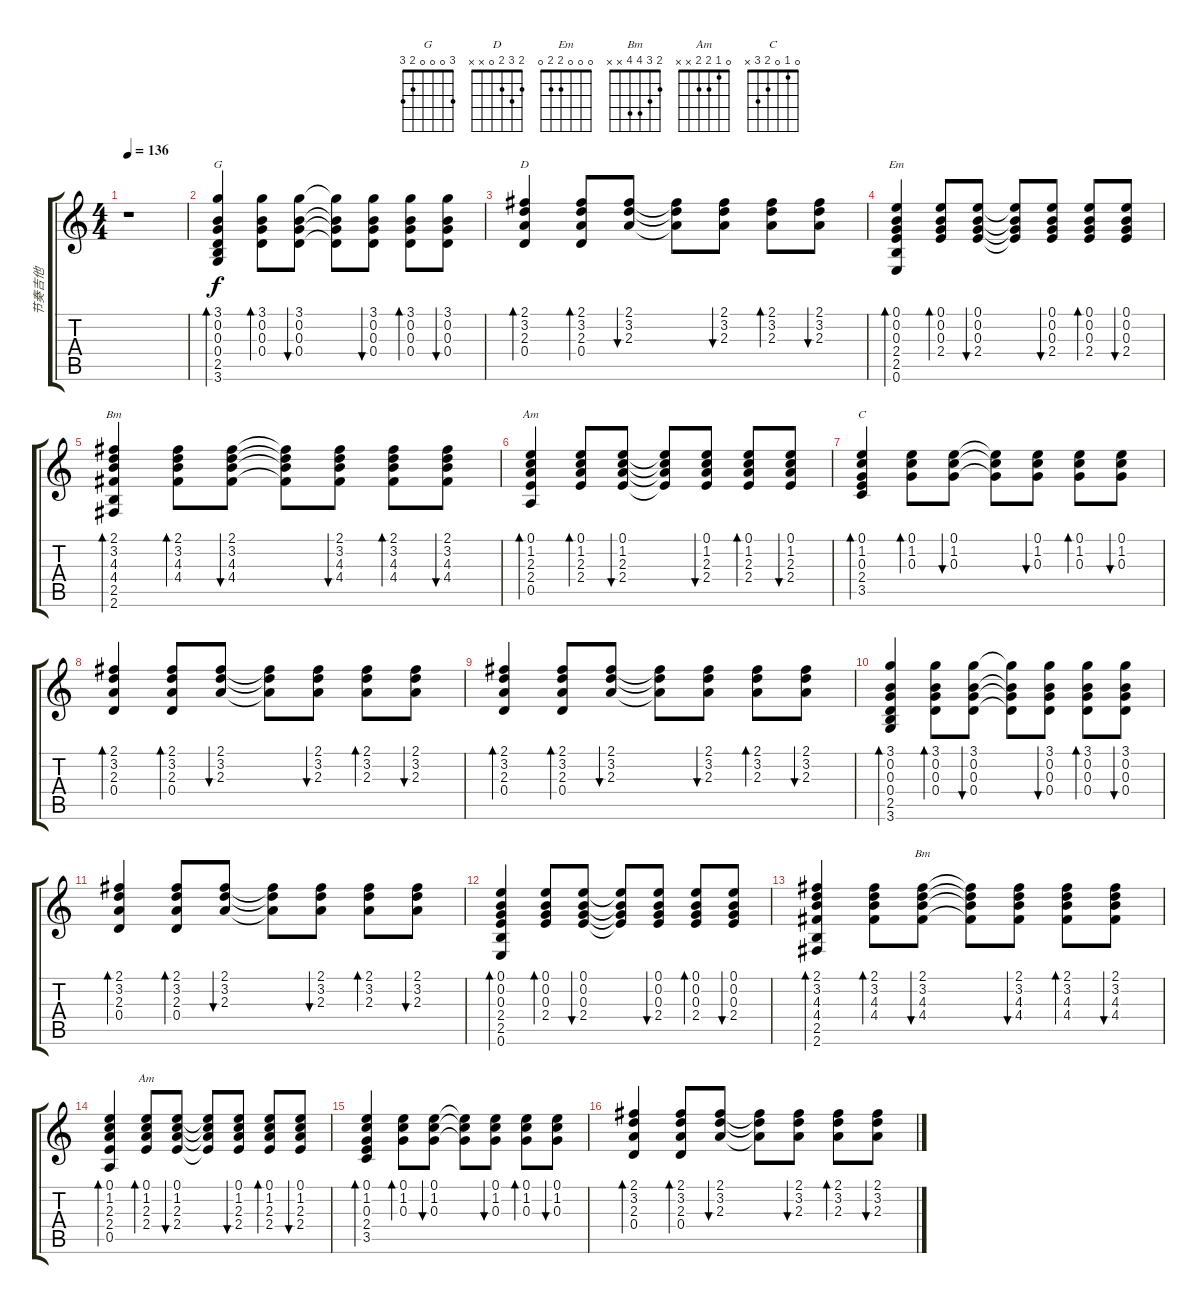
\track ("节奏吉他" "节奏吉他") {instrument electricguitarclean}
\staff {score tabs}
\tuning (E4 B3 G3 D3 A2 E2) {hide}
\chord ("G" 3 0 0 0 2 3)
\chord ("D" 2 3 2 0 x x)
\chord ("Em" 0 0 0 2 2 0)
\chord ("Bm" 2 3 4 4 2 2) {barre 2}
\chord ("Am" 0 1 2 2 0 x)
\chord ("C" 0 1 0 2 3 x)
\chord ("Bm" 2 3 4 4 x x)
\chord ("Am" 0 1 2 2 x x)
\ts (4 4)
\tempo 136
\clef g2
\ks c
r.1{dy f instrument electricguitarclean} |
(3.1 0.2 0.3 0.4 2.5 3.6).4{bd 60 ch "G"} (3.1 0.2 0.3 0.4).8{bd 60} (3.1 0.2 0.3 0.4).8{bu 60} (3.1{t} 0.2{t} 0.3{t} 0.4{t}).8 (3.1 0.2 0.3 0.4).8{bu 60} (3.1 0.2 0.3 0.4).8{bd 60} (3.1 0.2 0.3 0.4).8{bu 60} |
(2.1 3.2 2.3 0.4).4{bd 60 ch "D"} (2.1 3.2 2.3 0.4).8{bd 60} (2.1 3.2 2.3).8{bu 60} (2.1{t} 3.2{t} 2.3{t}).8 (2.1 3.2 2.3).8{bu 60} (2.1 3.2 2.3).8{bd 60} (2.1 3.2 2.3).8{bu 60} |
(0.1 0.2 0.3 2.4 2.5 0.6).4{bd 60 ch "Em"} (0.1 0.2 0.3 2.4).8{bd 60} (0.1 0.2 0.3 2.4).8{bu 60} (0.1{t} 0.2{t} 0.3{t} 2.4{t}).8 (0.1 0.2 0.3 2.4).8{bu 60} (0.1 0.2 0.3 2.4).8{bd 60} (0.1 0.2 0.3 2.4).8{bu 60} |
(2.1 3.2 4.3 4.4 2.5 2.6).4{bd 60 ch "Bm"} (2.1 3.2 4.3 4.4).8{bd 60} (2.1 3.2 4.3 4.4).8{bu 60} (2.1{t} 3.2{t} 4.3{t} 4.4{t}).8 (2.1 3.2 4.3 4.4).8{bu 60} (2.1 3.2 4.3 4.4).8{bd 60} (2.1 3.2 4.3 4.4).8{bu 60} |
(0.1 1.2 2.3 2.4 0.5).4{bd 60 ch "Am"} (0.1 1.2 2.3 2.4).8{bd 60} (0.1 1.2 2.3 2.4).8{bu 60} (0.1{t} 1.2{t} 2.3{t} 2.4{t}).8 (0.1 1.2 2.3 2.4).8{bu 60} (0.1 1.2 2.3 2.4).8{bd 60} (0.1 1.2 2.3 2.4).8{bu 60} |
(0.1 1.2 0.3 2.4 3.5).4{bd 60 ch "C"} (0.1 1.2 0.3).8{bd 60} (0.1 1.2 0.3).8{bu 60} (0.1{t} 1.2{t} 0.3{t}).8 (0.1 1.2 0.3).8{bu 60} (0.1 1.2 0.3).8{bd 60} (0.1 1.2 0.3).8{bu 60} |
(2.1 3.2 2.3 0.4).4{bd 60} (2.1 3.2 2.3 0.4).8{bd 60} (2.1 3.2 2.3).8{bu 60} (2.1{t} 3.2{t} 2.3{t}).8 (2.1 3.2 2.3).8{bu 60} (2.1 3.2 2.3).8{bd 60} (2.1 3.2 2.3).8{bu 60} |
(2.1 3.2 2.3 0.4).4{bd 60} (2.1 3.2 2.3 0.4).8{bd 60} (2.1 3.2 2.3).8{bu 60} (2.1{t} 3.2{t} 2.3{t}).8 (2.1 3.2 2.3).8{bu 60} (2.1 3.2 2.3).8{bd 60} (2.1 3.2 2.3).8{bu 60} |
(3.1 0.2 0.3 0.4 2.5 3.6).4{bd 60} (3.1 0.2 0.3 0.4).8{bd 60} (3.1 0.2 0.3 0.4).8{bu 60} (3.1{t} 0.2{t} 0.3{t} 0.4{t}).8 (3.1 0.2 0.3 0.4).8{bu 60} (3.1 0.2 0.3 0.4).8{bd 60} (3.1 0.2 0.3 0.4).8{bu 60} |
(2.1 3.2 2.3 0.4).4{bd 60} (2.1 3.2 2.3 0.4).8{bd 60} (2.1 3.2 2.3).8{bu 60} (2.1{t} 3.2{t} 2.3{t}).8 (2.1 3.2 2.3).8{bu 60} (2.1 3.2 2.3).8{bd 60} (2.1 3.2 2.3).8{bu 60} |
(0.1 0.2 0.3 2.4 2.5 0.6).4{bd 60} (0.1 0.2 0.3 2.4).8{bd 60} (0.1 0.2 0.3 2.4).8{bu 60} (0.1{t} 0.2{t} 0.3{t} 2.4{t}).8 (0.1 0.2 0.3 2.4).8{bu 60} (0.1 0.2 0.3 2.4).8{bd 60} (0.1 0.2 0.3 2.4).8{bu 60} |
(2.1 3.2 4.3 4.4 2.5 2.6).4{bd 60} (2.1 3.2 4.3 4.4).8{bd 60} (2.1 3.2 4.3 4.4).8{bu 60 ch "Bm"} (2.1{t} 3.2{t} 4.3{t} 4.4{t}).8 (2.1 3.2 4.3 4.4).8{bu 60} (2.1 3.2 4.3 4.4).8{bd 60} (2.1 3.2 4.3 4.4).8{bu 60} |
(0.1 1.2 2.3 2.4 0.5).4{bd 60} (0.1 1.2 2.3 2.4).8{bd 60 ch "Am"} (0.1 1.2 2.3 2.4).8{bu 60} (0.1{t} 1.2{t} 2.3{t} 2.4{t}).8 (0.1 1.2 2.3 2.4).8{bu 60} (0.1 1.2 2.3 2.4).8{bd 60} (0.1 1.2 2.3 2.4).8{bu 60} |
(0.1 1.2 0.3 2.4 3.5).4{bd 60} (0.1 1.2 0.3).8{bd 60} (0.1 1.2 0.3).8{bu 60} (0.1{t} 1.2{t} 0.3{t}).8 (0.1 1.2 0.3).8{bu 60} (0.1 1.2 0.3).8{bd 60} (0.1 1.2 0.3).8{bu 60} |
(2.1 3.2 2.3 0.4).4{bd 60} (2.1 3.2 2.3 0.4).8{bd 60} (2.1 3.2 2.3).8{bu 60} (2.1{t} 3.2{t} 2.3{t}).8 (2.1 3.2 2.3).8{bu 60} (2.1 3.2 2.3).8{bd 60} (2.1 3.2 2.3).8{bu 60}
